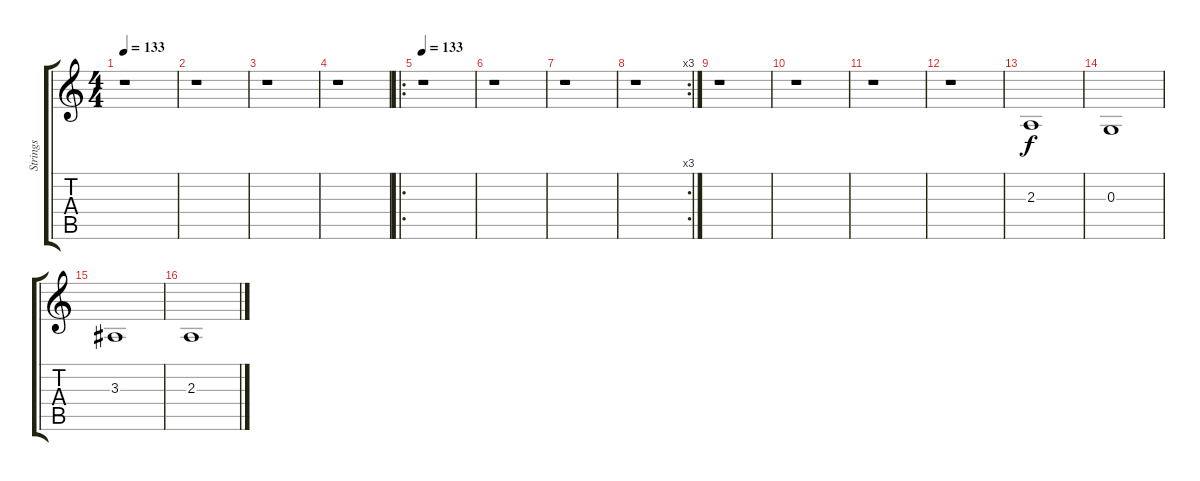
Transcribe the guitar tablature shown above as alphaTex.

\track ("Strings" "Strings") {instrument stringensemble1}
\staff {score tabs}
\tuning (E4 B3 G3 D3 A2 E2) {hide}
\ts (4 4)
\tempo 133
\clef g2
\ks c
r.1{dy f} |
r.1 |
r.1 |
r.1 |
\ro
\tempo 133
r.1 |
r.1 |
r.1 |
\rc 3
r.1 |
r.1 |
r.1 |
r.1 |
r.1 |
2.3.1 |
0.3.1 |
3.3.1 |
2.3.1
